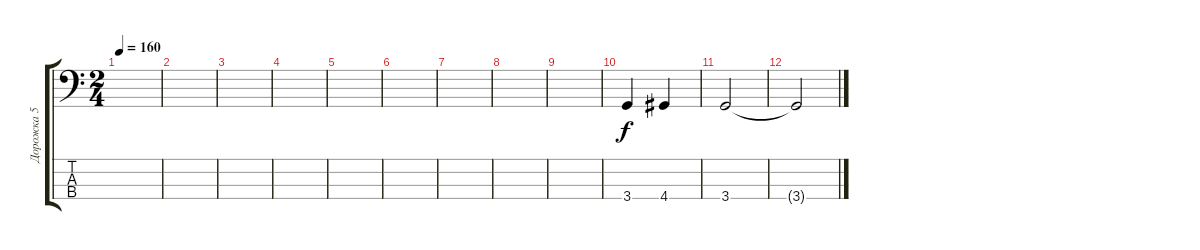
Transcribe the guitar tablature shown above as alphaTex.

\track ("Дорожка 5" "Дорожка 5") {instrument electricguitarjazz}
\staff {score tabs}
\tuning (G2 D2 A1 E1) {hide}
\ts (2 4)
\tempo 160
\clef f4
\ks c
|
|
|
|
|
|
|
|
|
3.4.4 4.4.4 |
3.4.2 |
3.4{t}.2
